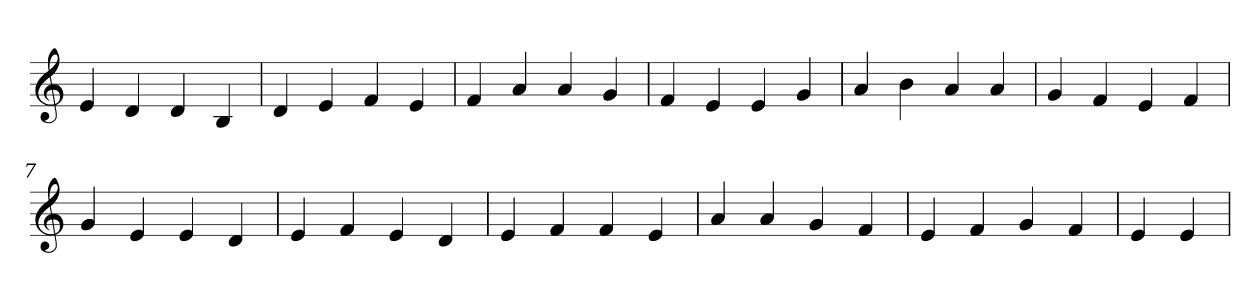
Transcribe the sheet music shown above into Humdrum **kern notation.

**kern
*part1
*staff1
*clefG2
=1
4e
4d
4d
4B
=2
4d
4e
4f
4e
=3
4f
4a
4a
4g
=4
4f
4e
4e
4g
=5
4a
4b
4a
4a
=6
4g
4f
4e
4f
=7
4g
4e
4e
4d
=8
4e
4f
4e
4d
=9
4e
4f
4f
4e
=10
4a
4a
4g
4f
=11
4e
4f
4g
4f
=12
4e
4e
=
*-
